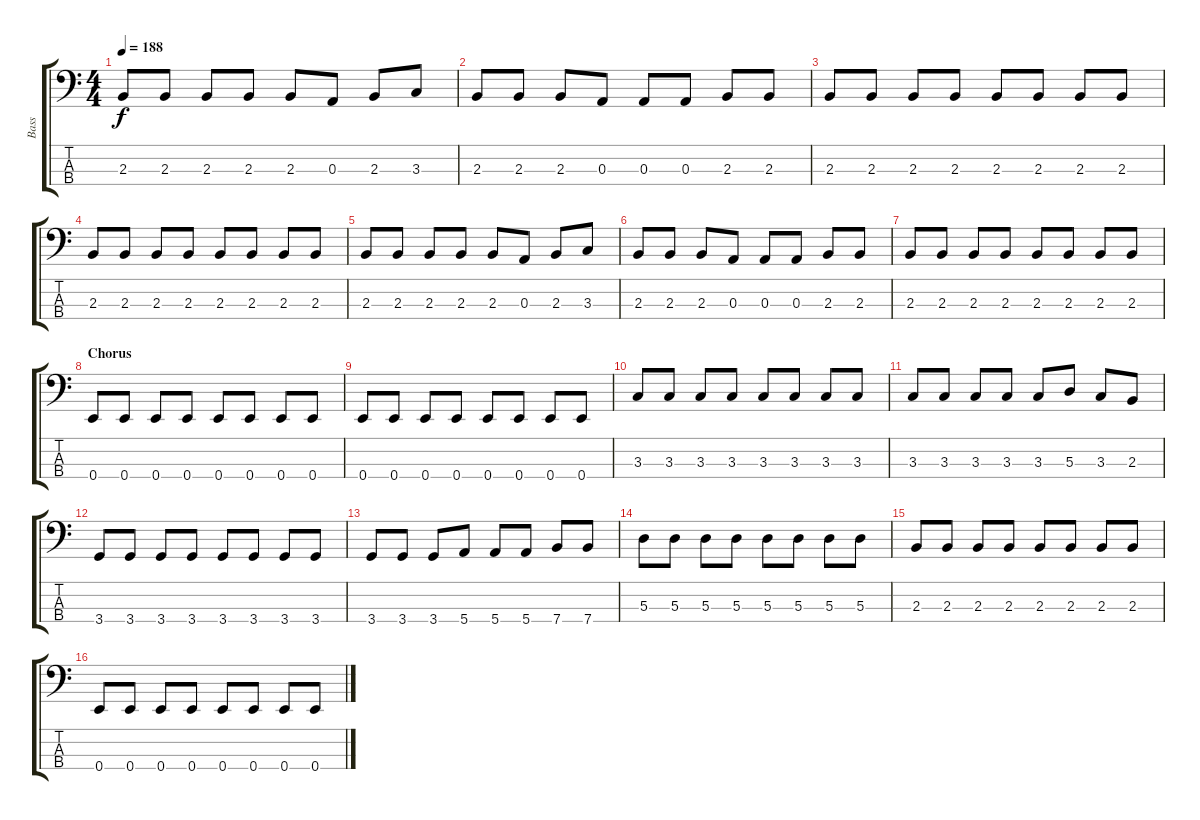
\track ("Bass" "Bass") {instrument electricbasspick}
\staff {score tabs}
\tuning (G2 D2 A1 E1) {hide}
\ts (4 4)
\tempo 188
\clef f4
\ks c
2.3.8{dy f} 2.3.8 2.3.8 2.3.8 2.3.8 0.3.8 2.3.8 3.3.8 |
2.3.8 2.3.8 2.3.8 0.3.8 0.3.8 0.3.8 2.3.8 2.3.8 |
2.3.8 2.3.8 2.3.8 2.3.8 2.3.8 2.3.8 2.3.8 2.3.8 |
2.3.8 2.3.8 2.3.8 2.3.8 2.3.8 2.3.8 2.3.8 2.3.8 |
2.3.8 2.3.8 2.3.8 2.3.8 2.3.8 0.3.8 2.3.8 3.3.8 |
2.3.8 2.3.8 2.3.8 0.3.8 0.3.8 0.3.8 2.3.8 2.3.8 |
2.3.8 2.3.8 2.3.8 2.3.8 2.3.8 2.3.8 2.3.8 2.3.8 |
\section ("" "Chorus")
0.4.8 0.4.8 0.4.8 0.4.8 0.4.8 0.4.8 0.4.8 0.4.8 |
0.4.8 0.4.8 0.4.8 0.4.8 0.4.8 0.4.8 0.4.8 0.4.8 |
3.3.8 3.3.8 3.3.8 3.3.8 3.3.8 3.3.8 3.3.8 3.3.8 |
3.3.8 3.3.8 3.3.8 3.3.8 3.3.8 5.3.8 3.3.8 2.3.8 |
3.4.8 3.4.8 3.4.8 3.4.8 3.4.8 3.4.8 3.4.8 3.4.8 |
3.4.8 3.4.8 3.4.8 5.4.8 5.4.8 5.4.8 7.4.8 7.4.8 |
5.3.8 5.3.8 5.3.8 5.3.8 5.3.8 5.3.8 5.3.8 5.3.8 |
2.3.8 2.3.8 2.3.8 2.3.8 2.3.8 2.3.8 2.3.8 2.3.8 |
0.4.8 0.4.8 0.4.8 0.4.8 0.4.8 0.4.8 0.4.8 0.4.8
